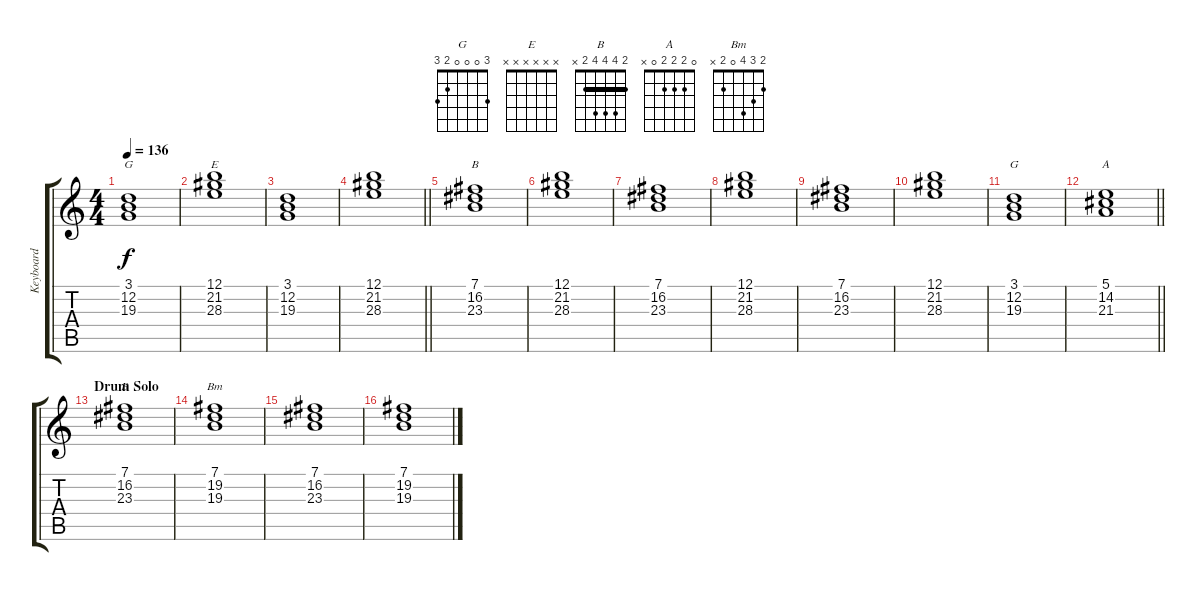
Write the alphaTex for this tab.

\track ("Keyboard" "Keyboard") {instrument drawbarorgan}
\staff {score tabs}
\tuning (E4 B3 G3 D3 A2 E2) {hide}
\chord ("G" x x x x x x)
\chord ("E" x x x x x x)
\chord ("B" x x x x x x)
\chord ("G" 3 0 0 0 2 3)
\chord ("A" 0 2 2 2 0 x)
\chord ("B" 2 4 4 4 2 x) {barre 2}
\chord ("Bm" 2 3 4 0 2 x)
\ts (4 4)
\tempo 136
\clef g2
\ks c
(3.1 12.2 19.3).1{ch "G" dy f} |
(12.1 21.2 28.3).1{ch "E"} |
(3.1 12.2 19.3).1 |
\barLineRight lightlight
(12.1 21.2 28.3).1 |
(7.1 16.2 23.3).1{ch "B"} |
(12.1 21.2 28.3).1 |
(7.1 16.2 23.3).1 |
(12.1 21.2 28.3).1 |
(7.1 16.2 23.3).1 |
(12.1 21.2 28.3).1 |
(3.1 12.2 19.3).1{ch "G"} |
\barLineRight lightlight
(5.1 14.2 21.3).1{ch "A"} |
\section ("" "Drum Solo")
(7.1 16.2 23.3).1{ch "B"} |
(7.1 19.2 19.3).1{ch "Bm"} |
(7.1 16.2 23.3).1 |
(7.1 19.2 19.3).1
